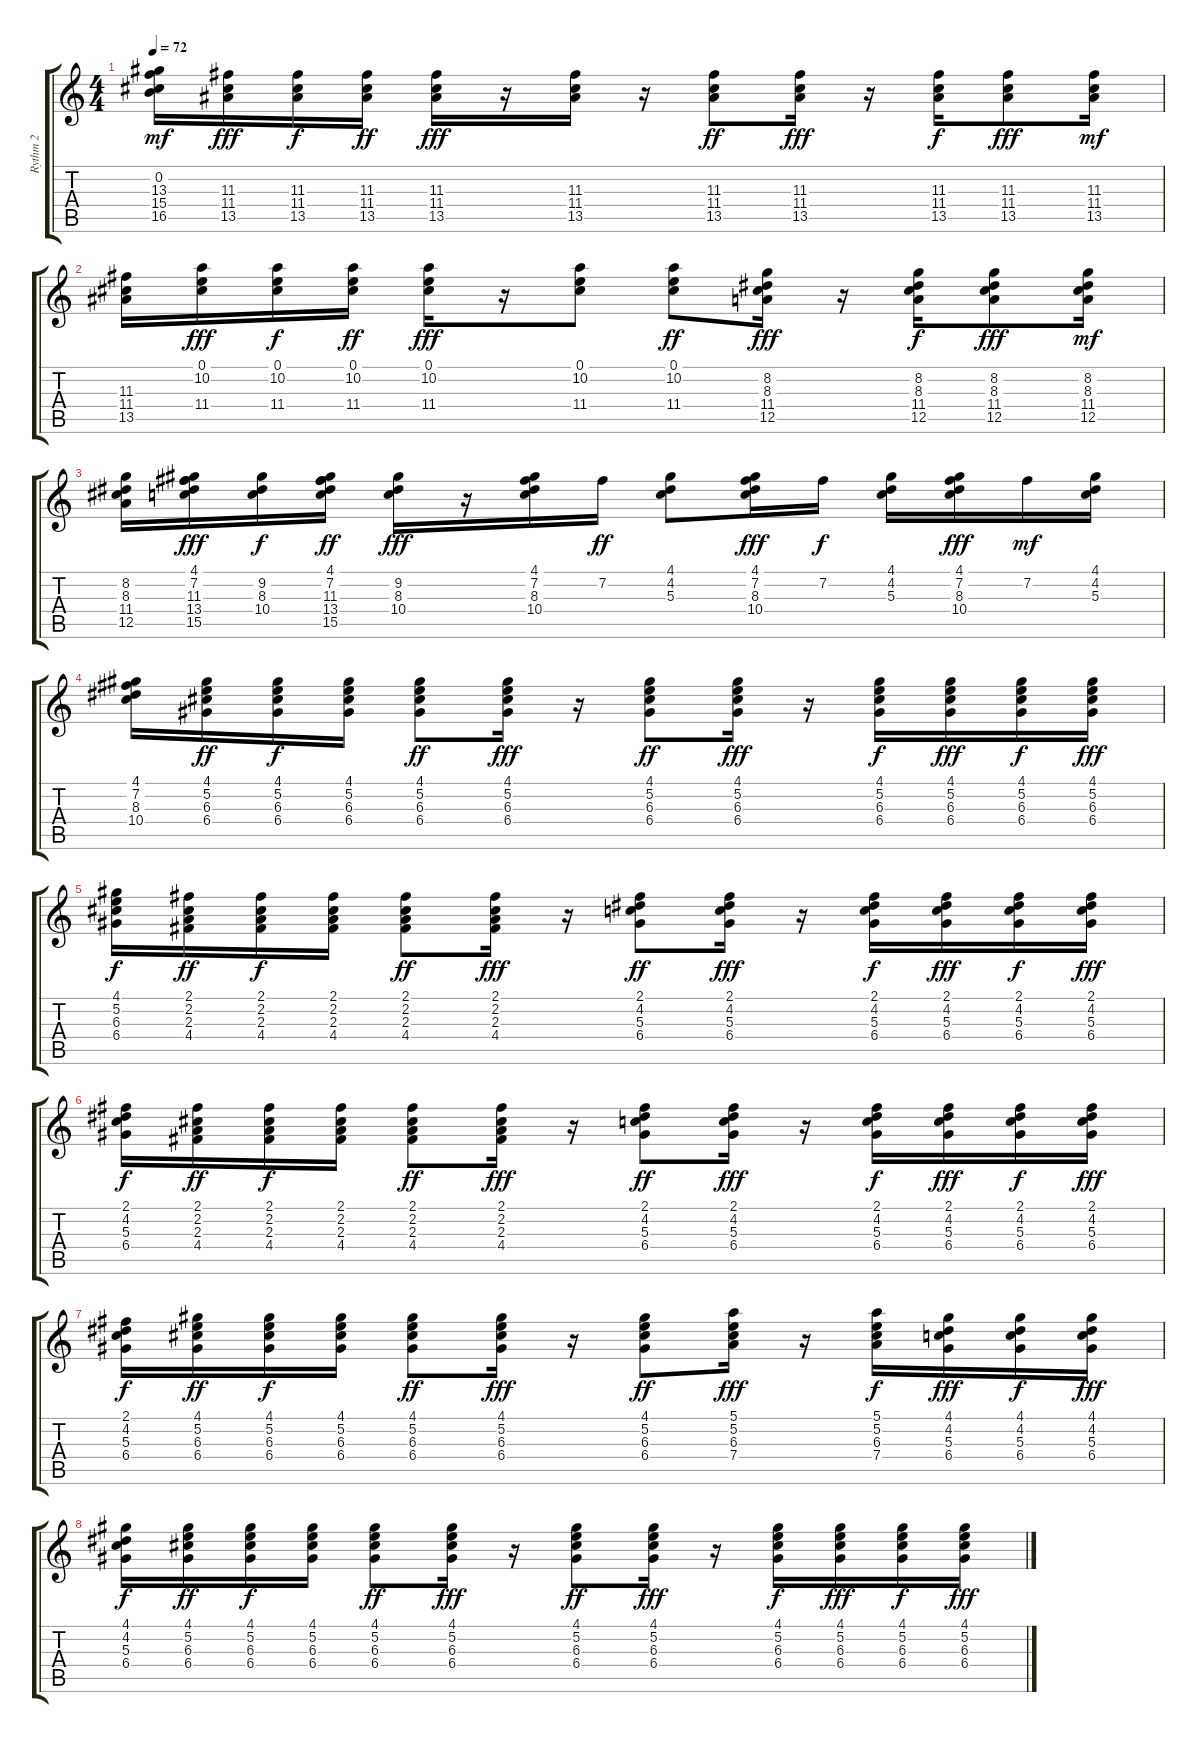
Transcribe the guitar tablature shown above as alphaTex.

\track ("Rythm 2" "Rythm 2") {instrument acousticguitarsteel}
\staff {score tabs}
\tuning (E4 B3 G3 D3 A2 E2) {hide}
\ts (4 4)
\tempo 72
\clef g2
\ks c
(0.2 13.3 15.4 16.5).16{dy mf} (11.3 11.4 13.5).16{dy fff} (11.3 11.4 13.5).16{dy f} (11.3 11.4 13.5).16{dy ff} (11.3 11.4 13.5).16{dy fff} r.16 (11.3 11.4 13.5).16 r.16 (11.3 11.4 13.5).8{dy ff} (11.3 11.4 13.5).16{dy fff} r.16 (11.3 11.4 13.5).16{dy f} (11.3 11.4 13.5).8{dy fff} (11.3 11.4 13.5).16{dy mf} |
(11.3 11.4 13.5).16 (0.1 10.2 11.4).16{dy fff} (0.1 10.2 11.4).16{dy f} (0.1 10.2 11.4).16{dy ff} (0.1 10.2 11.4).16{dy fff} r.16 (0.1 10.2 11.4).8 (0.1 10.2 11.4).8{dy ff} (8.2 8.3 11.4 12.5).16{dy fff} r.16 (8.2 8.3 11.4 12.5).16{dy f} (8.2 8.3 11.4 12.5).8{dy fff} (8.2 8.3 11.4 12.5).16{dy mf} |
(8.2 8.3 11.4 12.5).16 (4.1 7.2 11.3 13.4 15.5).16{dy fff} (9.2 8.3 10.4).16{dy f} (4.1 7.2 11.3 13.4 15.5).16{dy ff} (9.2 8.3 10.4).16{dy fff} r.16 (4.1 7.2 8.3 10.4).16 7.2.16{dy ff} (4.1 4.2 5.3).8 (4.1 7.2 8.3 10.4).16{dy fff} 7.2.16{dy f} (4.1 4.2 5.3).16 (4.1 7.2 8.3 10.4).16{dy fff} 7.2.16{dy mf} (4.1 4.2 5.3).16 |
(4.1 7.2 8.3 10.4).16 (4.1 5.2 6.3 6.4).16{dy ff} (4.1 5.2 6.3 6.4).16{dy f} (4.1 5.2 6.3 6.4).16 (4.1 5.2 6.3 6.4).8{dy ff} (4.1 5.2 6.3 6.4).16{dy fff} r.16 (4.1 5.2 6.3 6.4).8{dy ff} (4.1 5.2 6.3 6.4).16{dy fff} r.16 (4.1 5.2 6.3 6.4).16{dy f} (4.1 5.2 6.3 6.4).16{dy fff} (4.1 5.2 6.3 6.4).16{dy f} (4.1 5.2 6.3 6.4).16{dy fff} |
(4.1 5.2 6.3 6.4).16{dy f} (2.1 2.2 2.3 4.4).16{dy ff} (2.1 2.2 2.3 4.4).16{dy f} (2.1 2.2 2.3 4.4).16 (2.1 2.2 2.3 4.4).8{dy ff} (2.1 2.2 2.3 4.4).16{dy fff} r.16 (2.1 4.2 5.3 6.4).8{dy ff} (2.1 4.2 5.3 6.4).16{dy fff} r.16 (2.1 4.2 5.3 6.4).16{dy f} (2.1 4.2 5.3 6.4).16{dy fff} (2.1 4.2 5.3 6.4).16{dy f} (2.1 4.2 5.3 6.4).16{dy fff} |
(2.1 4.2 5.3 6.4).16{dy f} (2.1 2.2 2.3 4.4).16{dy ff} (2.1 2.2 2.3 4.4).16{dy f} (2.1 2.2 2.3 4.4).16 (2.1 2.2 2.3 4.4).8{dy ff} (2.1 2.2 2.3 4.4).16{dy fff} r.16 (2.1 4.2 5.3 6.4).8{dy ff} (2.1 4.2 5.3 6.4).16{dy fff} r.16 (2.1 4.2 5.3 6.4).16{dy f} (2.1 4.2 5.3 6.4).16{dy fff} (2.1 4.2 5.3 6.4).16{dy f} (2.1 4.2 5.3 6.4).16{dy fff} |
(2.1 4.2 5.3 6.4).16{dy f} (4.1 5.2 6.3 6.4).16{dy ff} (4.1 5.2 6.3 6.4).16{dy f} (4.1 5.2 6.3 6.4).16 (4.1 5.2 6.3 6.4).8{dy ff} (4.1 5.2 6.3 6.4).16{dy fff} r.16 (4.1 5.2 6.3 6.4).8{dy ff} (5.1 5.2 6.3 7.4).16{dy fff} r.16 (5.1 5.2 6.3 7.4).16{dy f} (4.1 4.2 5.3 6.4).16{dy fff} (4.1 4.2 5.3 6.4).16{dy f} (4.1 4.2 5.3 6.4).16{dy fff} |
(4.1 4.2 5.3 6.4).16{dy f} (4.1 5.2 6.3 6.4).16{dy ff} (4.1 5.2 6.3 6.4).16{dy f} (4.1 5.2 6.3 6.4).16 (4.1 5.2 6.3 6.4).8{dy ff} (4.1 5.2 6.3 6.4).16{dy fff} r.16 (4.1 5.2 6.3 6.4).8{dy ff} (4.1 5.2 6.3 6.4).16{dy fff} r.16 (4.1 5.2 6.3 6.4).16{dy f} (4.1 5.2 6.3 6.4).16{dy fff} (4.1 5.2 6.3 6.4).16{dy f} (4.1 5.2 6.3 6.4).16{dy fff}
